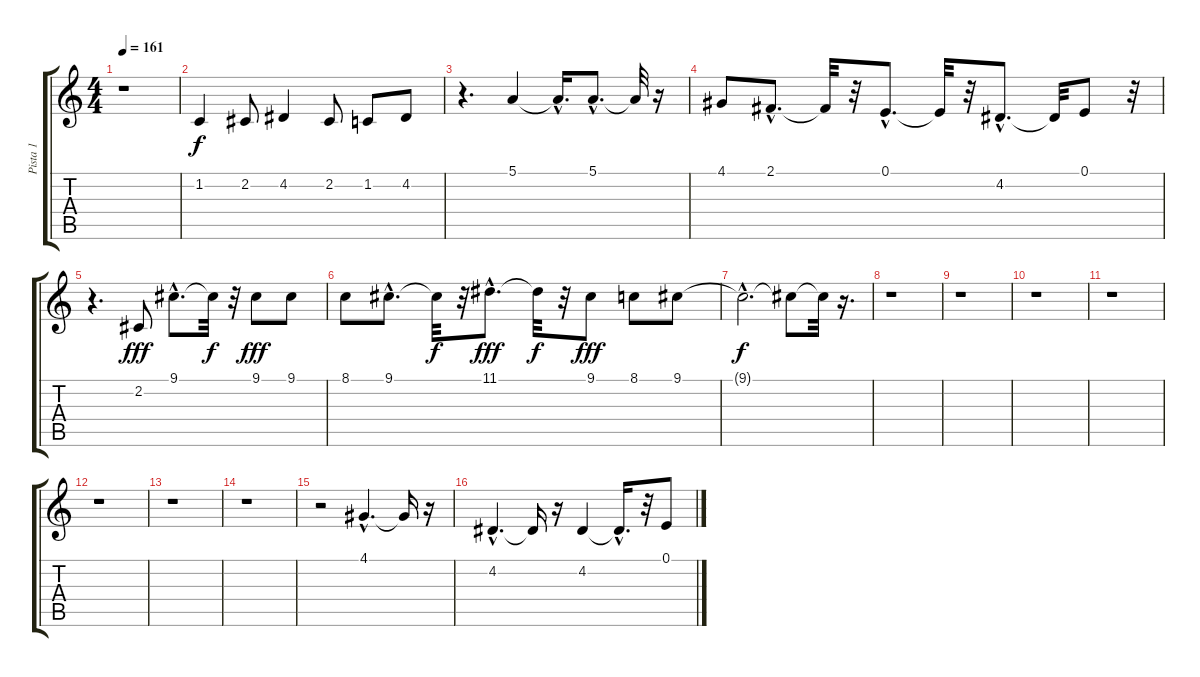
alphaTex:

\track ("Pista 1" "Pista 1") {instrument vibraphone}
\staff {score tabs}
\tuning (E4 B3 G3 D3 A2 E2) {hide}
\ts (4 4)
\tempo 161
\clef g2
\ks c
r.1{dy f} |
1.2.4 2.2.8 4.2.4 2.2.8 1.2.8 4.2.8 |
r.4{d} 5.1.4 5.1{hac t}.16{d} 5.1{hac}.8{d} 5.1{t}.32 r.16 |
4.1.8 2.1{hac}.8{d} 2.1{t}.32 r.32 0.1{hac}.8{d} 0.1{t}.32 r.32 4.2{hac}.8{d} 4.2{t}.32 0.1.8 r.32 |
r.4{d} 2.2.8{dy fff} 9.1{hac}.8{d} 9.1{t}.32{dy f} r.32 9.1.8{dy fff} 9.1.8 |
8.1.8 9.1{hac}.8{d} 9.1{t}.32{dy f} r.32 11.1{hac}.8{d dy fff} 11.1{t}.32{dy f} r.32 9.1.8{dy fff} 8.1.8 9.1.8 |
9.1{hac t}.2{d dy f} 9.1{t}.8 9.1{t}.32 r.16{d} |
r.1 |
r.1 |
r.1 |
r.1 |
r.1 |
r.1 |
r.1 |
r.2 4.1{hac}.4{d} 4.1{t}.16 r.16 |
4.2{hac}.4{d} 4.2{t}.16 r.16 4.2.4 4.2{hac t}.16{d} r.32 0.1.8
